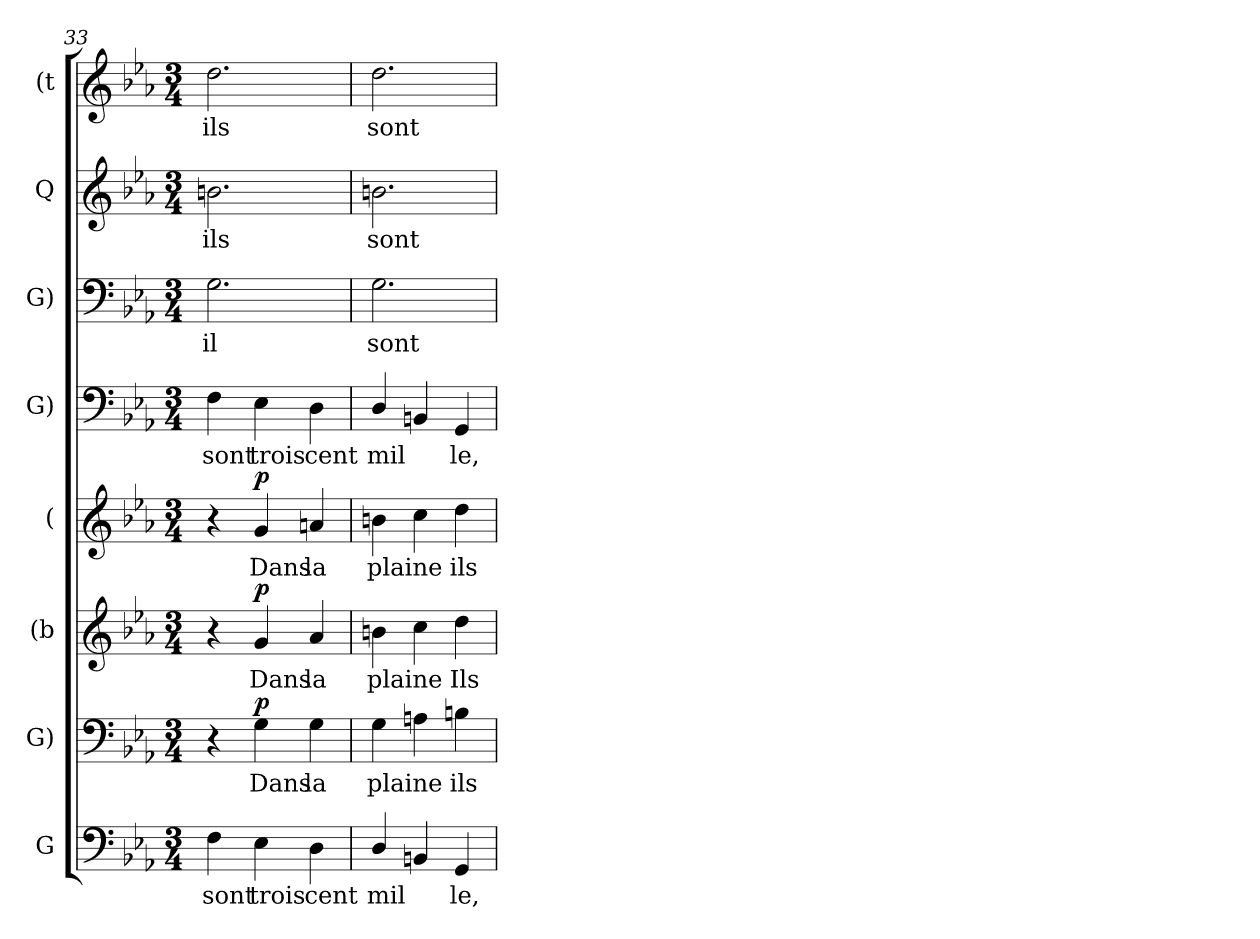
**kern	**text	**kern	**text	**dynam	**kern	**text	**dynam	**kern	**text	**dynam	**kern	**text	**kern	**text	**kern	**text	**kern	**text
*part8	*part8	*part7	*part7	*part7	*part6	*part6	*part6	*part5	*part5	*part5	*part4	*part4	*part3	*part3	*part2	*part2	*part1	*part1
*staff8	*staff8	*staff7	*staff7	*staff7	*staff6	*staff6	*staff6	*staff5	*staff5	*staff5	*staff4	*staff4	*staff3	*staff3	*staff2	*staff2	*staff1	*staff1
*I"G	*	*I"G)	*	*	*I"(b	*	*	*I"(	*	*	*I"G)	*	*I"G)	*	*I"Q	*	*I"(t	*
*clefF4	*	*clefF4	*	*	*clefG2	*	*	*clefG2	*	*	*clefF4	*	*clefF4	*	*clefG2	*	*clefG2	*
*k[b-e-a-]	*	*k[b-e-a-]	*	*	*k[b-e-a-]	*	*	*k[b-e-a-]	*	*	*k[b-e-a-]	*	*k[b-e-a-]	*	*k[b-e-a-]	*	*k[b-e-a-]	*
*M3/4	*	*M3/4	*	*	*M3/4	*	*	*M3/4	*	*	*M3/4	*	*M3/4	*	*M3/4	*	*M3/4	*
=33	=33	=33	=33	=33	=33	=33	=33	=33	=33	=33	=33	=33	=33	=33	=33	=33	=33	=33
4Fi\	sont	4r	.	.	4r	.	.	4r	.	.	4Fi\	sont	2.Gi\	il	2.bni\	ils	2.ddi\	ils
!	!	!	!	!LO:DY:a	!	!	!LO:DY:a	!	!	!LO:DY:a	!	!	!	!	!	!	!	!
4E-i\	trois	4Gi\	Dans	p	4gi/	Dans	p	4gi/	Dans	p	4E-i\	trois	.	.	.	.	.	.
4Di\	cent	4Gi\	la	.	4a-i/	la	.	4ani/	la	.	4Di\	cent	.	.	.	.	.	.
=34	=34	=34	=34	=34	=34	=34	=34	=34	=34	=34	=34	=34	=34	=34	=34	=34	=34	=34
4Di/	mil	4Gi\	plaine	.	4bni\	plaine	.	4bni\	plaine	.	4Di/	mil-	2.Gi\	sont	2.bni\	sont	2.ddi\	sont
4BBni/	--	4Ani\	.	.	4cci\	.	.	4cci\	.	.	4BBni/	--	.	.	.	.	.	.
4GGi/	le,	4Bni\	ils	.	4ddi\	Ils	.	4ddi\	ils	.	4GGi/	le,	.	.	.	.	.	.
=	=	=	=	=	=	=	=	=	=	=	=	=	=	=	=	=	=	=
*-	*-	*-	*-	*-	*-	*-	*-	*-	*-	*-	*-	*-	*-	*-	*-	*-	*-	*-
